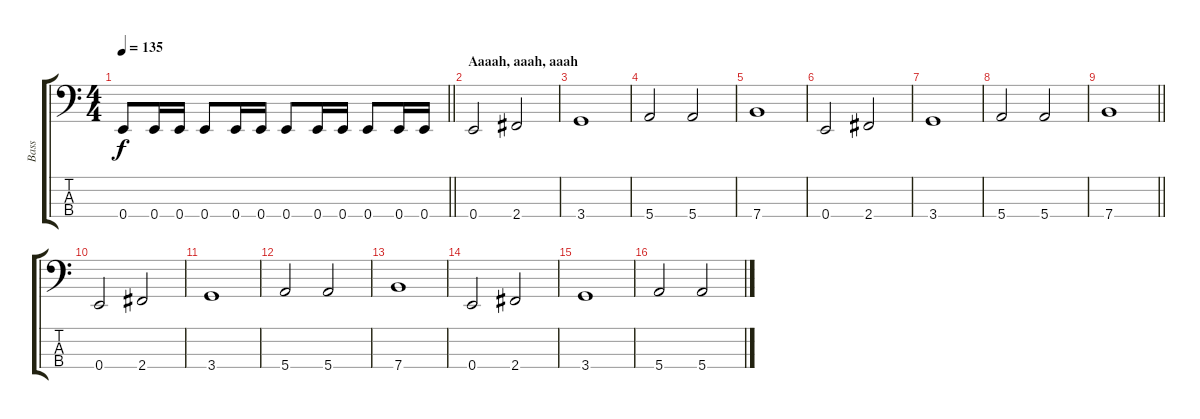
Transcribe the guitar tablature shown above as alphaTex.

\track ("Bass" "Bass") {instrument electricbasspick}
\staff {score tabs}
\tuning (G2 D2 A1 E1) {hide}
\ts (4 4)
\tempo 135
\clef f4
\barLineRight lightlight
\ks c
0.4.8{dy f} 0.4.16 0.4.16 0.4.8 0.4.16 0.4.16 0.4.8 0.4.16 0.4.16 0.4.8 0.4.16 0.4.16 |
\section ("" "Aaaah, aaah, aaah")
0.4.2 2.4.2 |
3.4.1 |
5.4.2 5.4.2 |
7.4.1 |
0.4.2 2.4.2 |
3.4.1 |
5.4.2 5.4.2 |
\barLineRight lightlight
7.4.1 |
0.4.2 2.4.2 |
3.4.1 |
5.4.2 5.4.2 |
7.4.1 |
0.4.2 2.4.2 |
3.4.1 |
5.4.2 5.4.2
